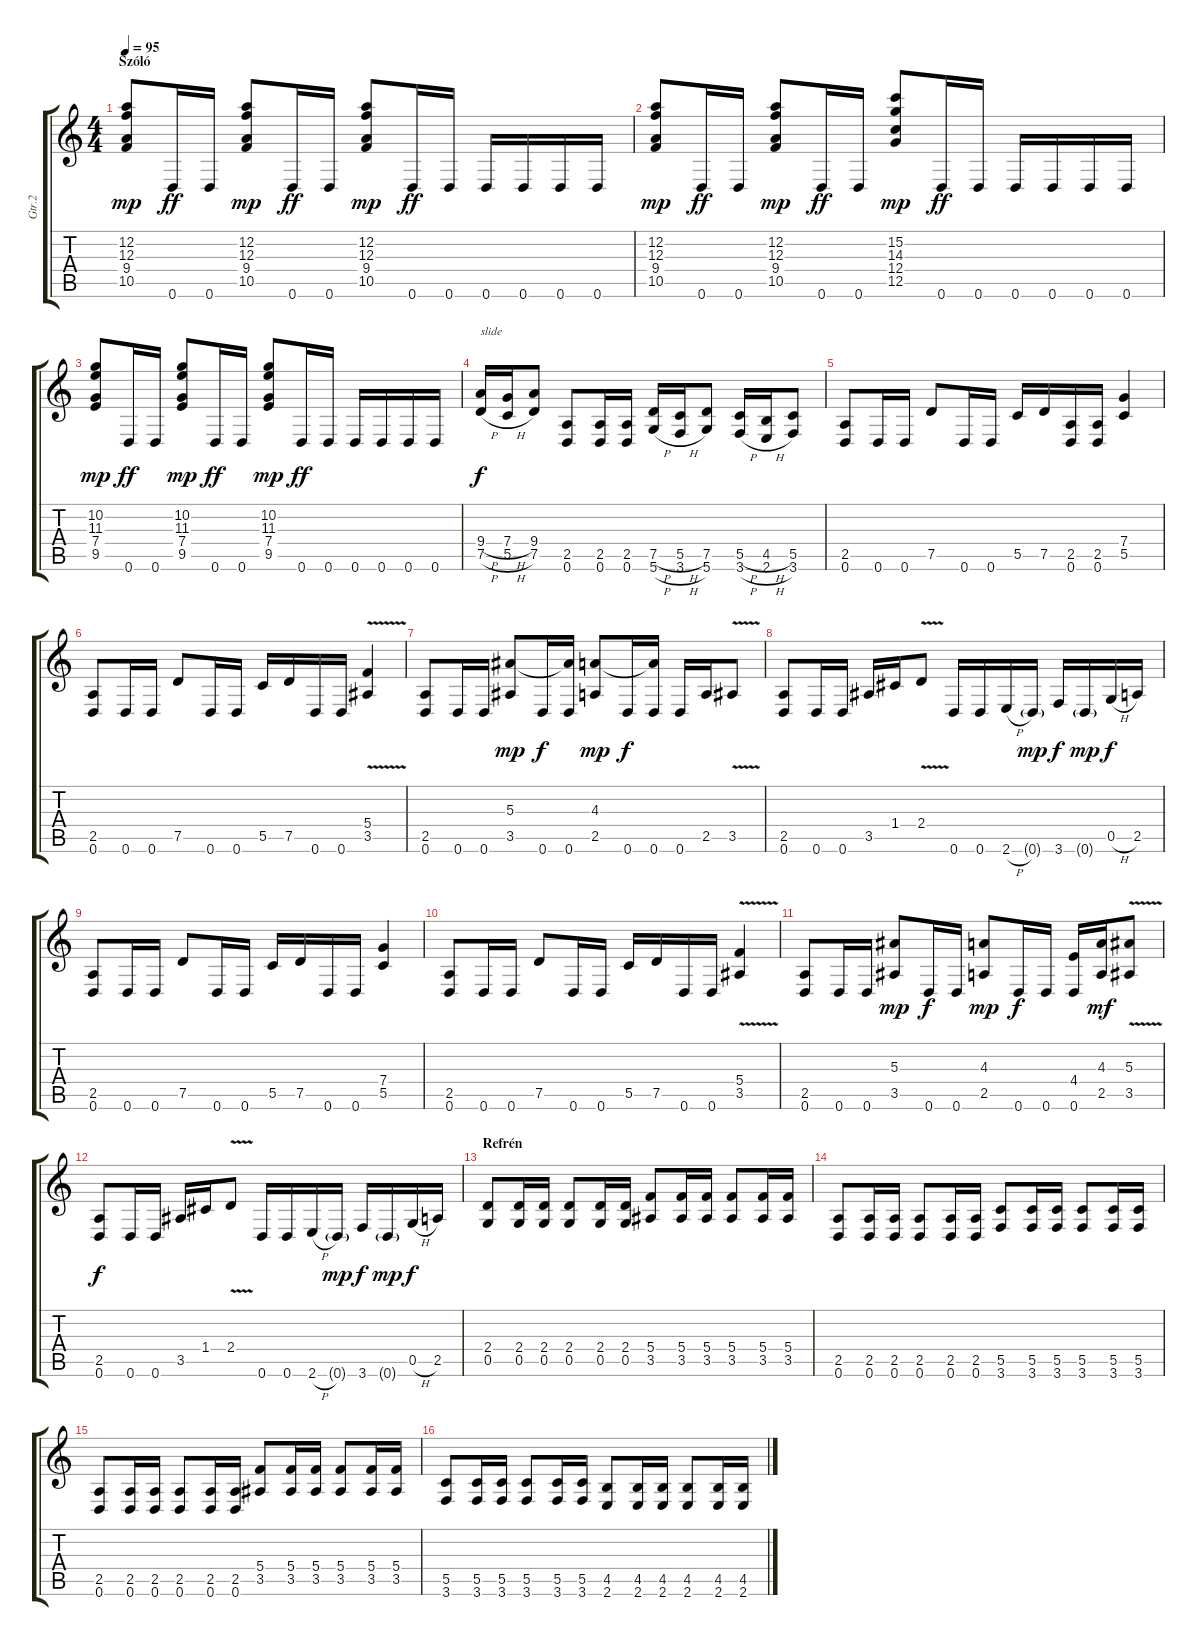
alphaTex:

\track ("Gtr.2" "Gtr.2") {instrument distortionguitar}
\staff {score tabs}
\tuning (D4 A3 F3 C3 G2 D2) {hide}
\ts (4 4)
\section ("" "Szóló")
\tempo 95
\clef g2
\ks c
(12.2 12.3 9.4 10.5).8{dy mp volume 14 balance 8 instrument overdrivenguitar} 0.6.16{dy ff} 0.6.16 (12.2 12.3 9.4 10.5).8{dy mp} 0.6.16{dy ff} 0.6.16 (12.2 12.3 9.4 10.5).8{dy mp} 0.6.16{dy ff} 0.6.16 0.6.16 0.6.16 0.6.16 0.6.16 |
(12.2 12.3 9.4 10.5).8{dy mp} 0.6.16{dy ff} 0.6.16 (12.2 12.3 9.4 10.5).8{dy mp} 0.6.16{dy ff} 0.6.16 (15.2 14.3 12.4 12.5).8{dy mp} 0.6.16{dy ff} 0.6.16 0.6.16 0.6.16 0.6.16 0.6.16 |
(10.2 11.3 7.4 9.5).8{dy mp} 0.6.16{dy ff} 0.6.16 (10.2 11.3 7.4 9.5).8{dy mp} 0.6.16{dy ff} 0.6.16 (10.2 11.3 7.4 9.5).8{dy mp} 0.6.16{dy ff} 0.6.16 0.6.16 0.6.16 0.6.16 0.6.16 |
(9.4{h} 7.5{h}).16{txt "slide" dy f} (7.4{h} 5.5{h}).16 (9.4 7.5).8 (2.5 0.6).8 (2.5 0.6).16 (2.5 0.6).16 (7.5{h} 5.6{h}).16 (5.5{h} 3.6{h}).16 (7.5 5.6).8 (5.5{h} 3.6{h}).16 (4.5{h} 2.6{h}).16 (5.5 3.6).8 |
(2.5 0.6).8 0.6.16 0.6.16 7.5.8 0.6.16 0.6.16 5.5.16 7.5.16 (2.5 0.6).16 (2.5 0.6).16 (7.4 5.5).4 |
(2.5 0.6).8 0.6.16 0.6.16 7.5.8 0.6.16 0.6.16 5.5.16 7.5.16 0.6.16 0.6.16 (5.4{v} 3.5).4 |
(2.5 0.6).8 0.6.16 0.6.16 (5.3 3.5).8{dy mp} 0.6.16{dy f} (5.3{t} 0.6).16 (4.3 2.5).8{dy mp} 0.6.16{dy f} (4.3{t} 0.6).16 0.6.16 2.5.16 3.5{v}.8 |
(2.5 0.6).8 0.6.16 0.6.16 3.5.16 1.4.16 2.4{v}.8 0.6.16 0.6.16 2.6{h}.16 0.6{g}.16{dy mp} 3.6.16{dy f} 0.6{g}.16{dy mp} 0.5{h}.16{dy f} 2.5.16 |
(2.5 0.6).8 0.6.16 0.6.16 7.5.8 0.6.16 0.6.16 5.5.16 7.5.16 0.6.16 0.6.16 (7.4 5.5).4 |
(2.5 0.6).8 0.6.16 0.6.16 7.5.8 0.6.16 0.6.16 5.5.16 7.5.16 0.6.16 0.6.16 (5.4{v} 3.5).4 |
(2.5 0.6).8 0.6.16 0.6.16 (5.3 3.5).8{dy mp} 0.6.16{dy f} 0.6.16 (4.3 2.5).8{dy mp} 0.6.16{dy f} 0.6.16 (4.4 0.6).16 (4.3 2.5).16{dy mf} (5.3 3.5{v}).8 |
(2.5 0.6).8{dy f} 0.6.16 0.6.16 3.5.16 1.4.16 2.4{v}.8 0.6.16 0.6.16 2.6{h}.16 0.6{g}.16{dy mp} 3.6.16{dy f} 0.6{g}.16{dy mp} 0.5{h}.16{dy f} 2.5.16 |
\section ("" "Refrén")
(2.4 0.5).8{volume 15 balance 4 instrument distortionguitar} (2.4 0.5).16 (2.4 0.5).16 (2.4 0.5).8 (2.4 0.5).16 (2.4 0.5).16 (5.4 3.5).8 (5.4 3.5).16 (5.4 3.5).16 (5.4 3.5).8 (5.4 3.5).16 (5.4 3.5).16 |
(2.5 0.6).8 (2.5 0.6).16 (2.5 0.6).16 (2.5 0.6).8 (2.5 0.6).16 (2.5 0.6).16 (5.5 3.6).8 (5.5 3.6).16 (5.5 3.6).16 (5.5 3.6).8 (5.5 3.6).16 (5.5 3.6).16 |
(2.5 0.6).8 (2.5 0.6).16 (2.5 0.6).16 (2.5 0.6).8 (2.5 0.6).16 (2.5 0.6).16 (5.4 3.5).8 (5.4 3.5).16 (5.4 3.5).16 (5.4 3.5).8 (5.4 3.5).16 (5.4 3.5).16 |
(5.5 3.6).8 (5.5 3.6).16 (5.5 3.6).16 (5.5 3.6).8 (5.5 3.6).16 (5.5 3.6).16 (4.5 2.6).8 (4.5 2.6).16 (4.5 2.6).16 (4.5 2.6).8 (4.5 2.6).16 (4.5 2.6).16
